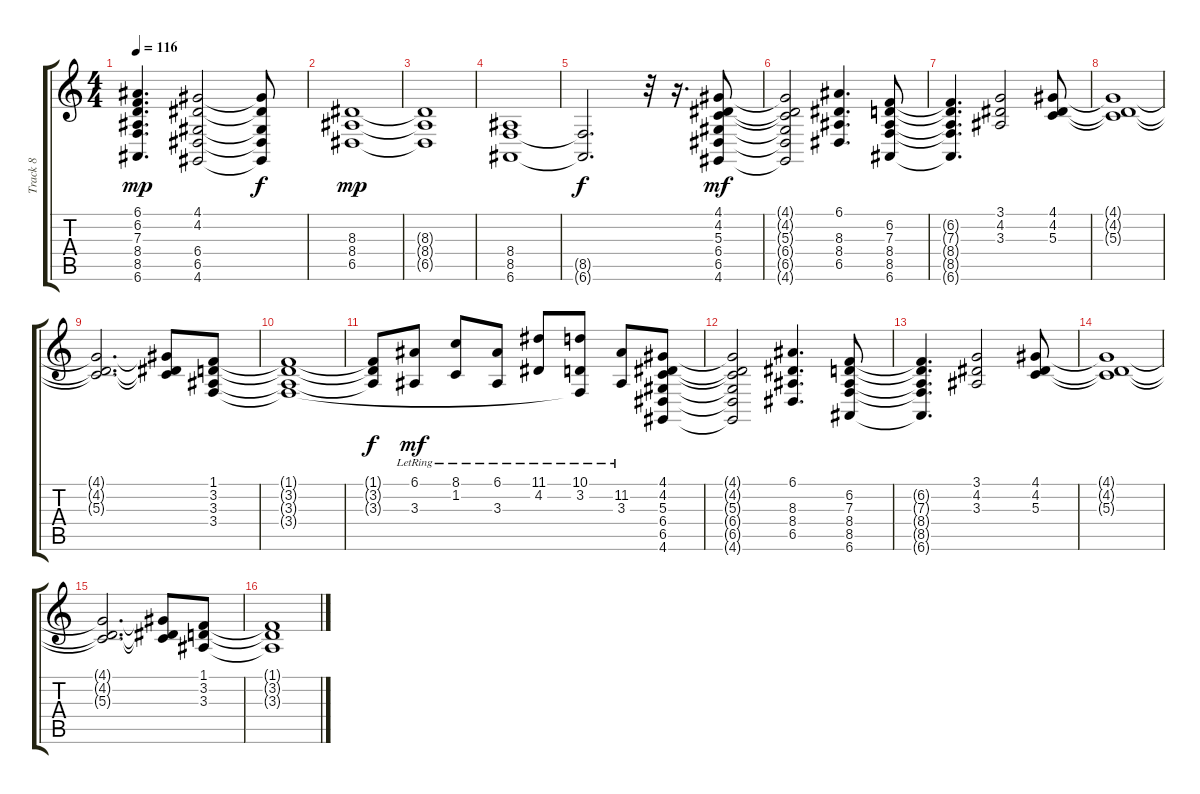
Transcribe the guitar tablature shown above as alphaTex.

\track ("Track 8" "Track 8") {instrument stringensemble1}
\staff {score tabs}
\tuning (E4 B3 G3 D3 A2 E2) {hide}
\ts (4 4)
\tempo 116
\clef g2
\ks c
(6.1 6.2 7.3 8.4 8.5 6.6).4{d dy mp} (4.1 4.2 6.4 6.5 4.6).2 (4.1{t} 4.2{t} 6.4{t} 6.5{t} 4.6{t}).8{dy f} |
(8.3 8.4 6.5).1{dy mp} |
(8.3{t} 8.4{t} 6.5{t}).1 |
(8.4 8.5 6.6).1 |
(8.5{t} 6.6{t}).2{d dy f} r.32 r.16{d} (4.1 4.2 5.3 6.4 6.5 4.6).8{dy mf} |
(4.1{t} 4.2{t} 5.3{t} 6.4{t} 6.5{t} 4.6{t}).2 (6.1 8.3 8.4 6.5).4{d} (6.2 7.3 8.4 8.5 6.6).8 |
(6.2{t} 7.3{t} 8.4{t} 8.5{t} 6.6{t}).4{d} (3.1 4.2 3.3).2 (4.1 4.2 5.3).8 |
(4.1{t} 4.2{t} 5.3{t}).1 |
(4.1{t} 4.2{t} 5.3{t}).2{d} (4.1{t} 4.2{t} 5.3{t}).8 (1.1 3.2 3.3 3.4).8 |
(1.1{t} 3.2{t} 3.3{t} 3.4{t}).1 |
(1.1{t} 3.2{t} 3.3{t}).8{dy f} (6.1{lr} 3.3).8{dy mf} (8.1{lr} 1.2).8 (6.1{lr} 3.3).8 (11.1{lr} 4.2).8 (10.1{lr} 3.2 3.4{t}).8 (11.2{lr} 3.3).8 (4.1 4.2 5.3 6.4 6.5 4.6).8 |
(4.1{t} 4.2{t} 5.3{t} 6.4{t} 6.5{t} 4.6{t}).2 (6.1 8.3 8.4 6.5).4{d} (6.2 7.3 8.4 8.5 6.6).8 |
(6.2{t} 7.3{t} 8.4{t} 8.5{t} 6.6{t}).4{d} (3.1 4.2 3.3).2 (4.1 4.2 5.3).8 |
(4.1{t} 4.2{t} 5.3{t}).1 |
(4.1{t} 4.2{t} 5.3{t}).2{d} (4.1{t} 4.2{t} 5.3{t}).8 (1.1 3.2 3.3).8 |
(1.1{t} 3.2{t} 3.3{t}).1
